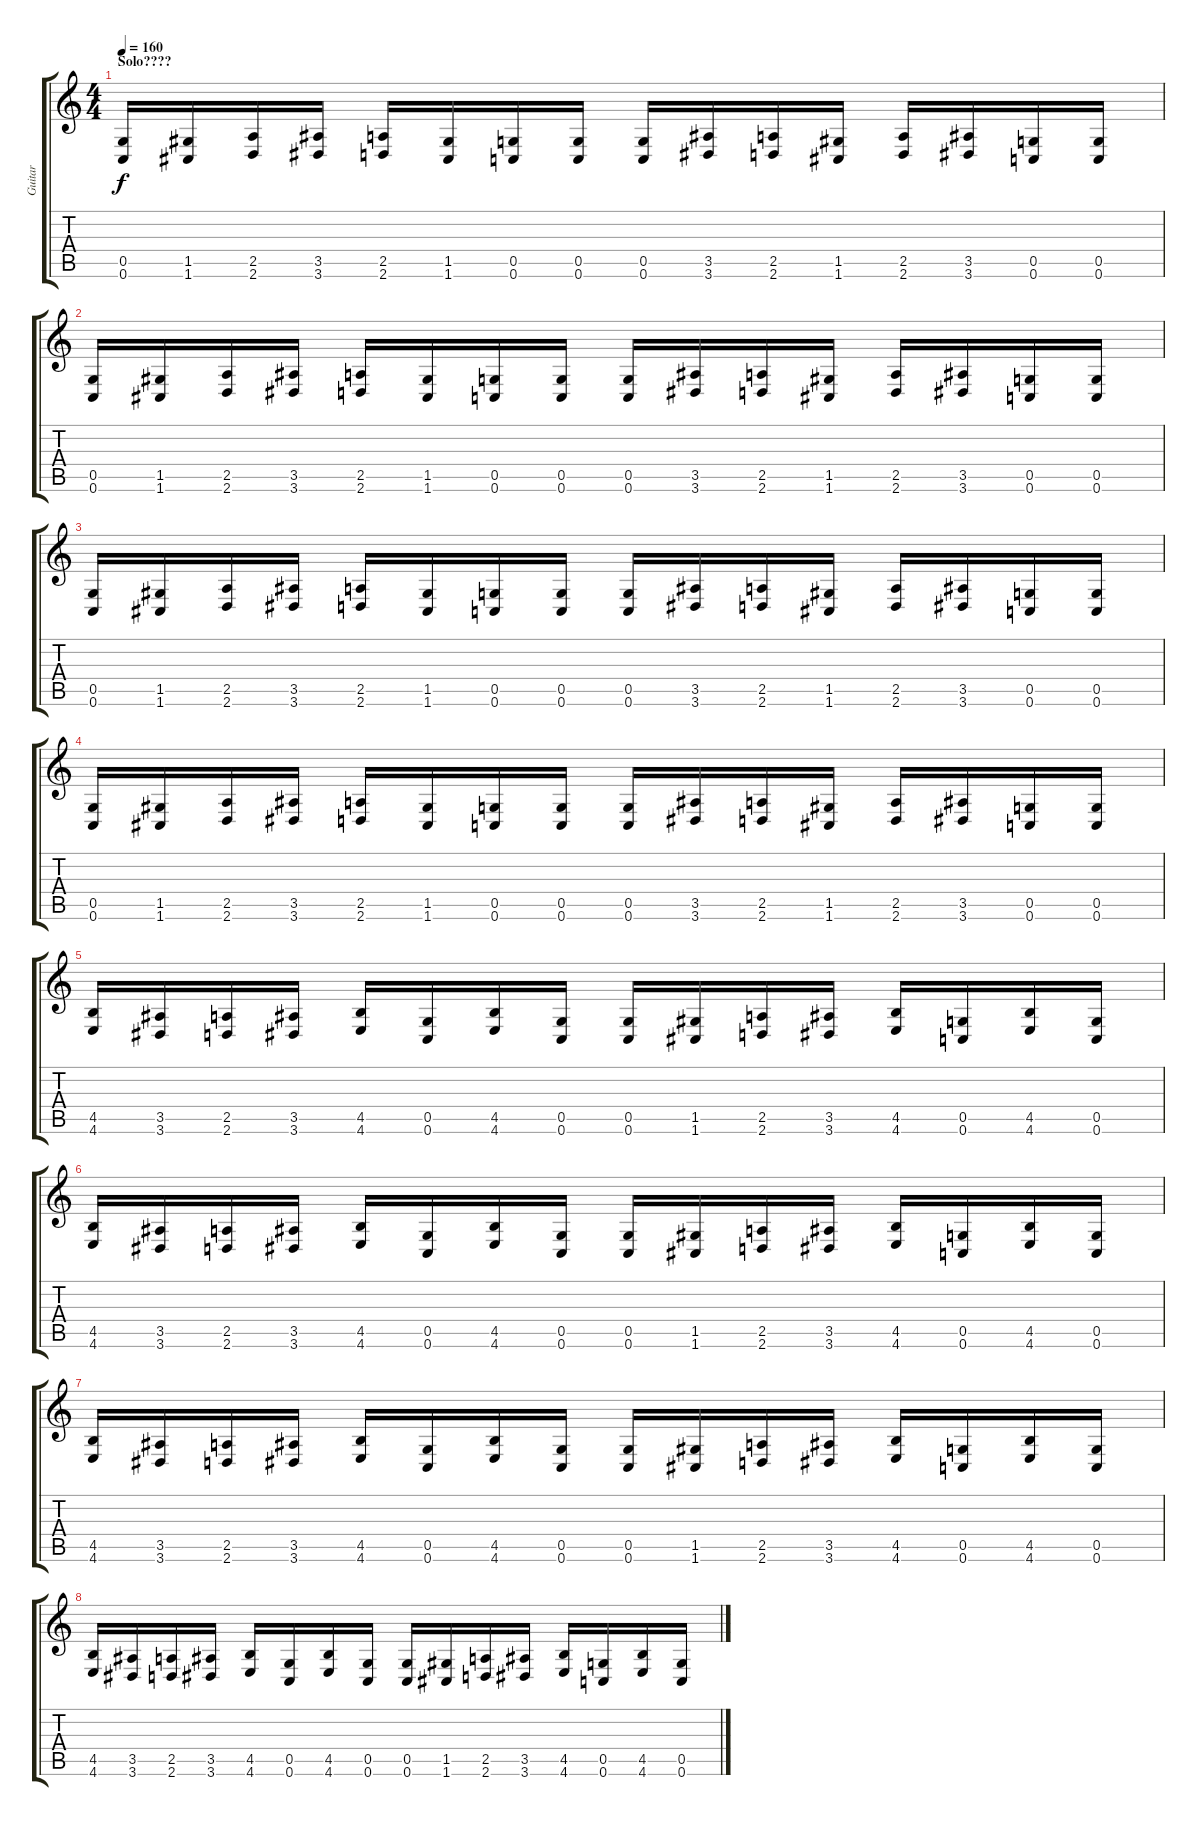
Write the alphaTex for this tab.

\track ("Guitar" "Guitar") {instrument distortionguitar}
\staff {score tabs}
\tuning (C4 A3 F3 C3 G2 C2) {hide}
\ts (4 4)
\section ("" "Solo????")
\tempo 160
\clef g2
\ks c
(0.5 0.6).16{dy f volume 6} (1.5 1.6).16 (2.5 2.6).16 (3.5 3.6).16 (2.5 2.6).16 (1.5 1.6).16 (0.5 0.6).16 (0.5 0.6).16 (0.5 0.6).16 (3.5 3.6).16 (2.5 2.6).16 (1.5 1.6).16 (2.5 2.6).16 (3.5 3.6).16 (0.5 0.6).16 (0.5 0.6).16 |
(0.5 0.6).16 (1.5 1.6).16 (2.5 2.6).16 (3.5 3.6).16 (2.5 2.6).16 (1.5 1.6).16 (0.5 0.6).16 (0.5 0.6).16 (0.5 0.6).16 (3.5 3.6).16 (2.5 2.6).16 (1.5 1.6).16 (2.5 2.6).16 (3.5 3.6).16 (0.5 0.6).16 (0.5 0.6).16 |
(0.5 0.6).16 (1.5 1.6).16 (2.5 2.6).16 (3.5 3.6).16 (2.5 2.6).16 (1.5 1.6).16 (0.5 0.6).16 (0.5 0.6).16 (0.5 0.6).16 (3.5 3.6).16 (2.5 2.6).16 (1.5 1.6).16 (2.5 2.6).16 (3.5 3.6).16 (0.5 0.6).16 (0.5 0.6).16 |
(0.5 0.6).16 (1.5 1.6).16 (2.5 2.6).16 (3.5 3.6).16 (2.5 2.6).16 (1.5 1.6).16 (0.5 0.6).16 (0.5 0.6).16 (0.5 0.6).16 (3.5 3.6).16 (2.5 2.6).16 (1.5 1.6).16 (2.5 2.6).16 (3.5 3.6).16 (0.5 0.6).16 (0.5 0.6).16 |
(4.5 4.6).16 (3.5 3.6).16 (2.5 2.6).16 (3.5 3.6).16 (4.5 4.6).16 (0.5 0.6).16 (4.5 4.6).16 (0.5 0.6).16 (0.5 0.6).16 (1.5 1.6).16 (2.5 2.6).16 (3.5 3.6).16 (4.5 4.6).16 (0.5 0.6).16 (4.5 4.6).16 (0.5 0.6).16 |
(4.5 4.6).16 (3.5 3.6).16 (2.5 2.6).16 (3.5 3.6).16 (4.5 4.6).16 (0.5 0.6).16 (4.5 4.6).16 (0.5 0.6).16 (0.5 0.6).16 (1.5 1.6).16 (2.5 2.6).16 (3.5 3.6).16 (4.5 4.6).16 (0.5 0.6).16 (4.5 4.6).16 (0.5 0.6).16 |
(4.5 4.6).16 (3.5 3.6).16 (2.5 2.6).16 (3.5 3.6).16 (4.5 4.6).16 (0.5 0.6).16 (4.5 4.6).16 (0.5 0.6).16 (0.5 0.6).16 (1.5 1.6).16 (2.5 2.6).16 (3.5 3.6).16 (4.5 4.6).16 (0.5 0.6).16 (4.5 4.6).16 (0.5 0.6).16 |
(4.5 4.6).16 (3.5 3.6).16 (2.5 2.6).16 (3.5 3.6).16 (4.5 4.6).16 (0.5 0.6).16 (4.5 4.6).16 (0.5 0.6).16 (0.5 0.6).16 (1.5 1.6).16 (2.5 2.6).16 (3.5 3.6).16 (4.5 4.6).16 (0.5 0.6).16 (4.5 4.6).16 (0.5 0.6).16
